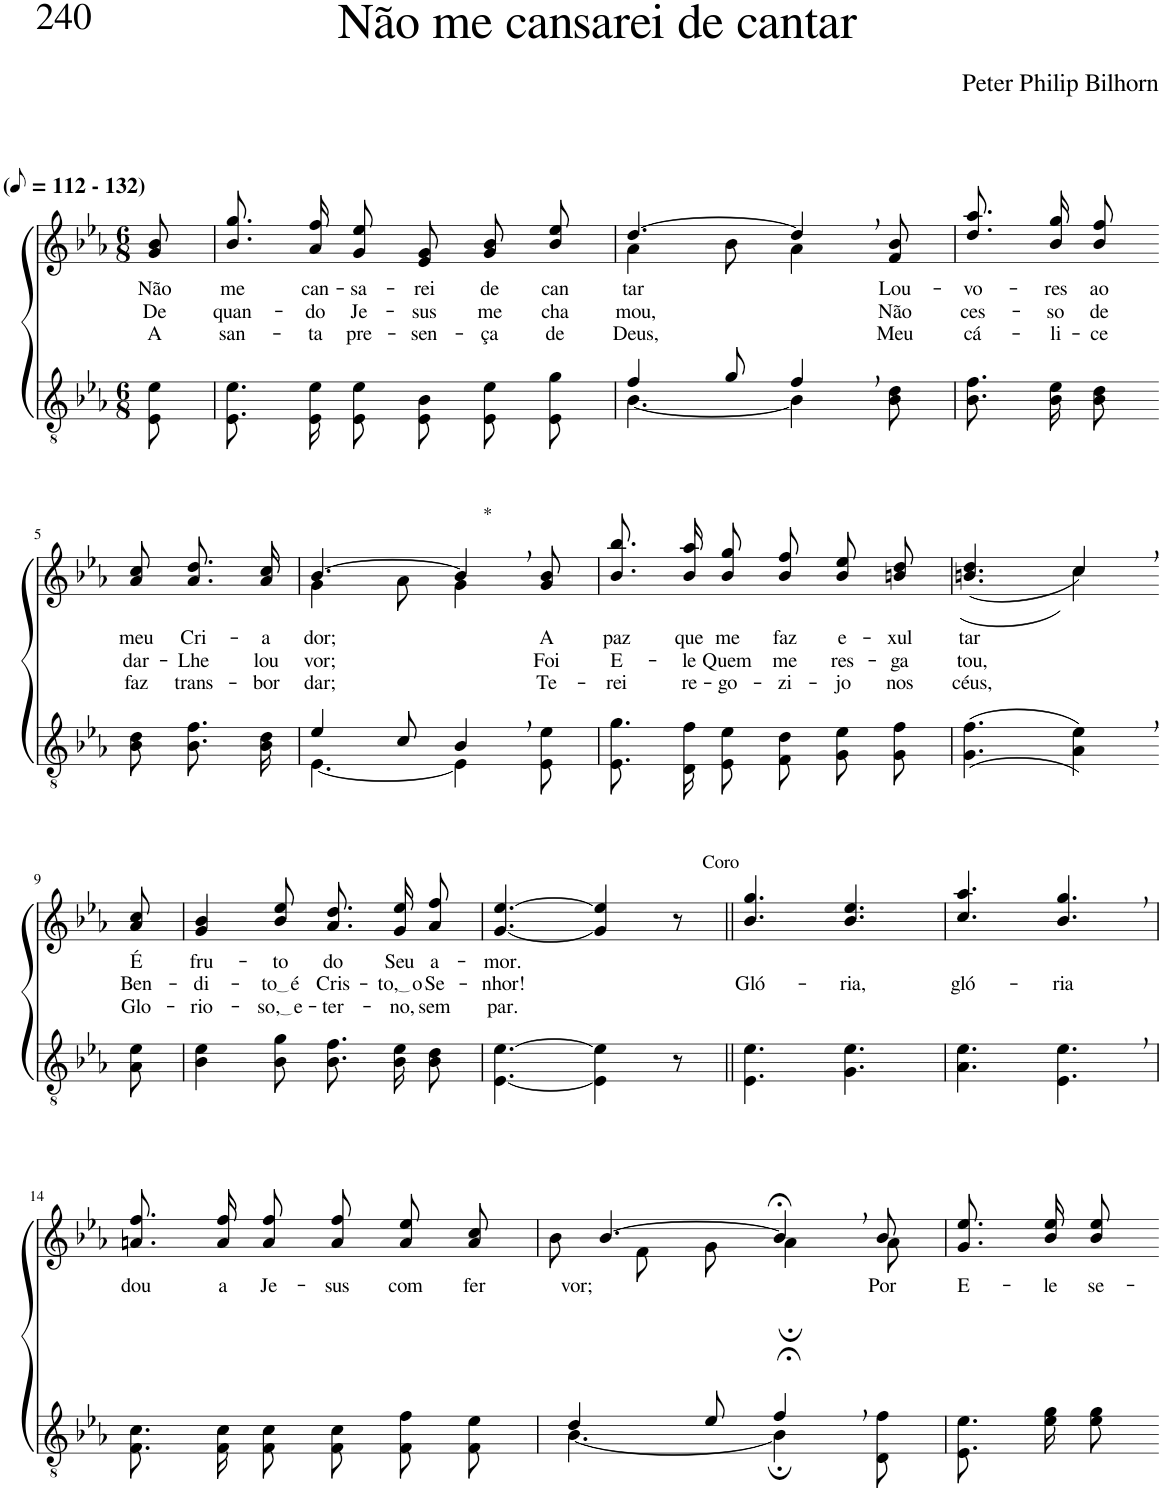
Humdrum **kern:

**kern	**kern	**text	**text	**text
*part2	*part1	*part1	*part1	*part1
*staff2	*staff1	*staff1	*staff1	*staff1
*I"Parte III e IV	*I"Parte I e II	*	*	*
*clefGv2	*clefG2	*	*	*
*Trd4c7	*Trd4c7	*	*	*
*k[b-e-a-]	*k[b-e-a-]	*	*	*
*M6/8	*M6/8	*	*	*
*MM56	*MM56	*	*	*
=1	=1	=1	=1	=1
!	!LO:TX:a:B:t=(	!	!	!
!	!LO:TX:a:B:t=- 132)	!	!	!
!	!	!LO:LY:b	!LO:LY:b	!LO:LY:b
8E-\ 8e-\	8g/ 8b-/	Não	De	A
=2	=2	=2	=2	=2
!	!	!LO:LY:b	!LO:LY:b	!LO:LY:b
8.E-/ 8.e-/L	8.b-\ 8.gg\L	me	quan-	san-
!	!	!LO:LY:b	!LO:LY:b	!LO:LY:b
16E-/ 16e-/K	16a-\ 16ff\K	can-	-do	-ta
!	!	!LO:LY:b	!LO:LY:b	!LO:LY:b
8E-/ 8e-/J	8g\ 8ee-\J	-sa-	Je-	pre-
!	!	!LO:LY:b	!LO:LY:b	!LO:LY:b
8E-\ 8B-\L	8e-/ 8g/L	-rei	-sus	-sen-
!	!	!LO:LY:b	!LO:LY:b	!LO:LY:b
8E-\ 8e-\	8g/ 8b-/	de	me	-ça
!	!	!LO:LY:b	!LO:LY:b	!LO:LY:b
8E-\ 8g\J	8b-/ 8ee-/J	can-	cha-	de
=3	=3	=3	=3	=3
*^	*^	*	*	*
!	!	!	!	!LO:LY:b	!LO:LY:b	!LO:LY:b
4f/	[4.B-\	[4.dd/	4a-\	-tar	-mou,	Deus,
8g/	.	.	8b-\	.	.	.
4f,/	4B-\]	4dd,/]	4a-\	.	.	.
!	!	!	!	!LO:LY:b	!LO:LY:b	!LO:LY:b
8ryy	8B-\ 8d\	8f/ 8b-/	8ryy	Lou-	Não	Meu
=4	=4	=4	=4	=4	=4	=4
!	!	!	!	!LO:LY:b	!LO:LY:b	!LO:LY:b
*v	*v	*	*	*	*	*
*	*v	*v	*	*	*
8.B-\ 8.f\L	8.dd\ 8.aa-\L	-vo-	ces-	cá-
!	!	!LO:LY:b	!LO:LY:b	!LO:LY:b
16B-\ 16e-\K	16b-\ 16gg\K	-res	-so	-li-
!	!	!LO:LY:b	!LO:LY:b	!LO:LY:b
8B-\ 8d\J	8b-\ 8ff\J	ao	de	-ce
!!LO:LB:g=z
=5-	=5-	=5-	=5-	=5-
!	!	!LO:LY:b	!LO:LY:b	!LO:LY:b
8B-\ 8d\L	8a-\ 8cc\L	meu	dar-	faz
!	!	!LO:LY:b	!LO:LY:b	!LO:LY:b
8.B-\ 8.f\	8.a-\ 8.dd\	Cri-	-Lhe	trans-
!	!	!LO:LY:b	!LO:LY:b	!LO:LY:b
16B-\ 16d\Jk	16a-\ 16cc\Jk	-a-	lou-	-bor-
=6	=6	=6	=6	=6
*^	*^	*	*	*
!	!	!	!	!LO:LY:b	!LO:LY:b	!LO:LY:b
4e-/	[4.E-\	[4.b-/	4g\	-dor;	-vor;	-dar;
8c/	.	.	8a-\	.	.	.
!	!	!LO:TX:a:t=*	!	!	!	!
4B-,/	4E-\]	4b-,/]	4g\	.	.	.
!	!	!	!	!LO:LY:b	!LO:LY:b	!LO:LY:b
8ryy	8E-\ 8e-\	8g/ 8b-/	8ryy	A	Foi	Te-
=7	=7	=7	=7	=7	=7	=7
!	!	!	!	!LO:LY:b	!LO:LY:b	!LO:LY:b
*v	*v	*	*	*	*	*
*	*v	*v	*	*	*
8.E-/ 8.g/L	8.b-\ 8.bb-\L	paz	E-	-rei
!	!	!LO:LY:b	!LO:LY:b	!LO:LY:b
16D/ 16f/K	16b-\ 16aa-\K	que	-le	re-
!	!	!LO:LY:b	!LO:LY:b	!LO:LY:b
8E-/ 8e-/J	8b-\ 8gg\J	me	Quem	-go-
!	!	!LO:LY:b	!LO:LY:b	!LO:LY:b
8F\ 8d\L	8b-\ 8ff\L	faz	me	-zi-
!	!	!LO:LY:b	!LO:LY:b	!LO:LY:b
8G\ 8e-\	8b-\ 8ee-\	e-	res-	-jo
!	!	!LO:LY:b	!LO:LY:b	!LO:LY:b
8G\ 8f\J	8bn\ 8dd\J	-xul-	-ga-	nos
=8	=8	=8	=8	=8
*	*^	*	*	*
!	!	!	!LO:LY:b	!LO:LY:b	!LO:LY:b
(4.G\ 4.f\	4.ryy	((4.bn/ 4.dd/	-tar	-tou,	céus,
4A-\, 4e-\,))	(4cc,\	4cc/)	.	.	.
!!LO:LB:g=z
=9-	=9-	=9-	=9-	=9-	=9-
!	!	!	!LO:LY:b	!LO:LY:b	!LO:LY:b
*	*v	*v	*	*	*
8A-\ 8e-\	8a-/ 8cc/	É	Ben-	Glo-
=10	=10	=10	=10	=10
!	!	!LO:LY:b	!LO:LY:b	!LO:LY:b
4B-\ 4e-\	4g/ 4b-/	fru-	-di-	-rio-
!	!	!LO:LY:b	!LO:LY:b	!LO:LY:b
8B-\ 8g\	8b-/ 8ee-/	-to	to é	so, e
!	!	!LO:LY:b	!LO:LY:b	!LO:LY:b
8.B-\ 8.f\L	8.a-\ 8.dd\L	do	Cris-	-ter-
!	!	!LO:LY:b	!LO:LY:b	!LO:LY:b
16B-\ 16e-\K	16g\ 16ee-\K	Seu	to, o	-no,
!	!	!LO:LY:b	!LO:LY:b	!LO:LY:b
8B-\ 8d\J	8a-\ 8ff\J	a-	Se-	sem
=11	=11	=11	=11	=11
!	!	!LO:LY:b	!LO:LY:b	!LO:LY:b
[4.E-\ [4.e-\	[4.g/ [4.ee-/	-mor.	-nhor!	par.
4E-\] 4e-\]	4g/] 4ee-/]	.	.	.
!	!LO:TX:a:t=Coro	!	!	!
8r	8r	.	.	.
=12||	=12||	=12||	=12||	=12||
!	!	!	!LO:LY:b	!
4.E-\ 4.e-\	4.b-/ 4.gg/	.	Gló-	.
!	!	!	!LO:LY:b	!
4.G\ 4.e-\	4.b-/ 4.ee-/	.	-ria,	.
=13	=13	=13	=13	=13
!	!	!	!LO:LY:b	!
4.A-\ 4.e-\	4.cc/ 4.aa-/	.	gló-	.
!	!	!	!LO:LY:b	!
4.E-\, 4.e-\,	4.b-/, 4.gg/,	.	-ria	.
!!LO:LB:g=z
=14	=14	=14	=14	=14
!	!	!LO:LY:b	!	!
8.F/ 8.c/L	8.an\ 8.ff\L	dou	.	.
!	!	!LO:LY:b	!	!
16F/ 16c/K	16a\ 16ff\K	a	.	.
!	!	!LO:LY:b	!	!
8F/ 8c/J	8a\ 8ff\J	Je-	.	.
!	!	!LO:LY:b	!	!
8F\ 8c\L	8a\ 8ff\L	-sus	.	.
!	!	!LO:LY:b	!	!
8F\ 8f\	8a\ 8ee-\	com	.	.
!	!	!LO:LY:b	!	!
8F\ 8e-\J	8a\ 8cc\J	fer-	.	.
=15	=15	=15	=15	=15
*^	*^	*	*	*
!	!	!	!	!LO:LY:b	!	!
4d/	[4.B-\	[4.b-/	8b-\L	-vor;	.	.
.	.	.	8f\	.	.	.
8e-/	.	.	8g\J	.	.	.
4f;<,/	4B-;\]	4b-;<,/]	4a-;\	.	.	.
!	!	!	!	!LO:LY:b	!	!
8ryy	8D\ 8f\	8b-/	8a-\	Por	.	.
=16	=16	=16	=16	=16	=16	=16
!	!	!	!	!LO:LY:b	!	!
*v	*v	*	*	*	*	*
*	*v	*v	*	*	*
8.E-\ 8.e-\L	8.g\ 8.ee-\L	E-	.	.
!	!	!LO:LY:b	!	!
16e-\ 16g\K	16b-\ 16ee-\K	-le	.	.
!	!	!LO:LY:b	!	!
8e-\ 8g\J	8b-\ 8ee-\J	se-	.	.
=-	=-	=-	=-	=-
*-	*-	*-	*-	*-
